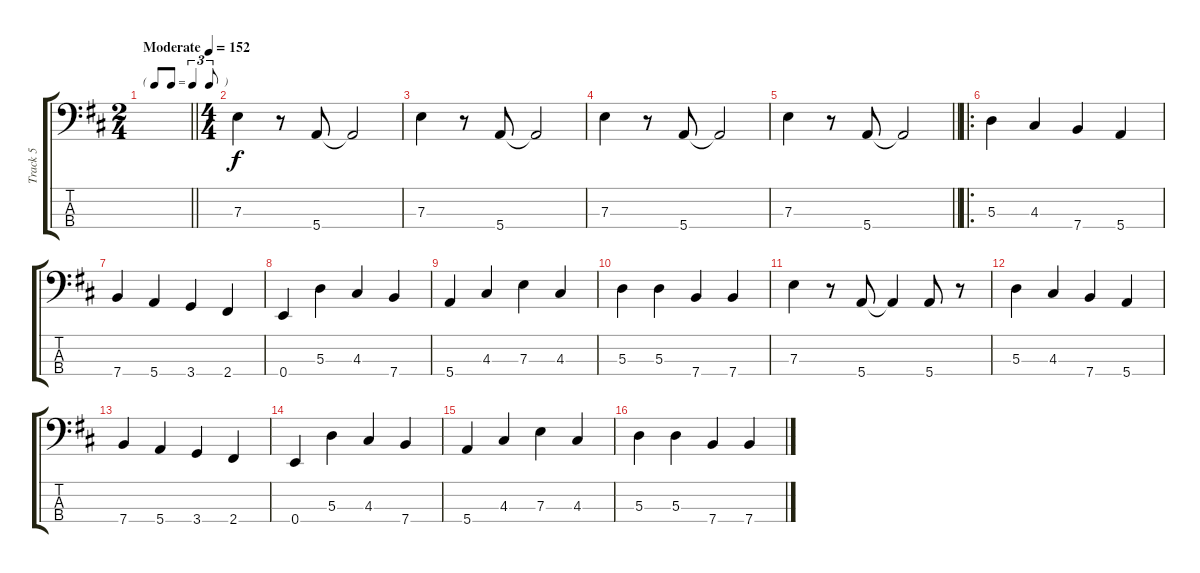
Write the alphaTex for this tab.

\track ("Track 5" "Track 5") {instrument electricbassfinger}
\staff {score tabs}
\tuning (G2 D2 A1 E1) {hide}
\ts (2 4)
\tf triplet8th
\tempo (152 "Moderate")
\clef f4
\barLineRight lightlight
\ks d
|
\ts (4 4)
7.3.4 r.8 5.4.8 5.4{t}.2 |
7.3.4 r.8 5.4.8 5.4{t}.2 |
7.3.4 r.8 5.4.8 5.4{t}.2 |
\barLineRight lightlight
7.3.4 r.8 5.4.8 5.4{t}.2 |
\ro
5.3.4 4.3.4 7.4.4 5.4.4 |
7.4.4 5.4.4 3.4.4 2.4.4 |
0.4.4 5.3.4 4.3.4 7.4.4 |
5.4.4 4.3.4 7.3.4 4.3.4 |
5.3.4 5.3.4 7.4.4 7.4.4 |
7.3.4 r.8 5.4.8 5.4{t}.4 5.4.8 r.8 |
5.3.4 4.3.4 7.4.4 5.4.4 |
7.4.4 5.4.4 3.4.4 2.4.4 |
0.4.4 5.3.4 4.3.4 7.4.4 |
5.4.4 4.3.4 7.3.4 4.3.4 |
5.3.4 5.3.4 7.4.4 7.4.4
